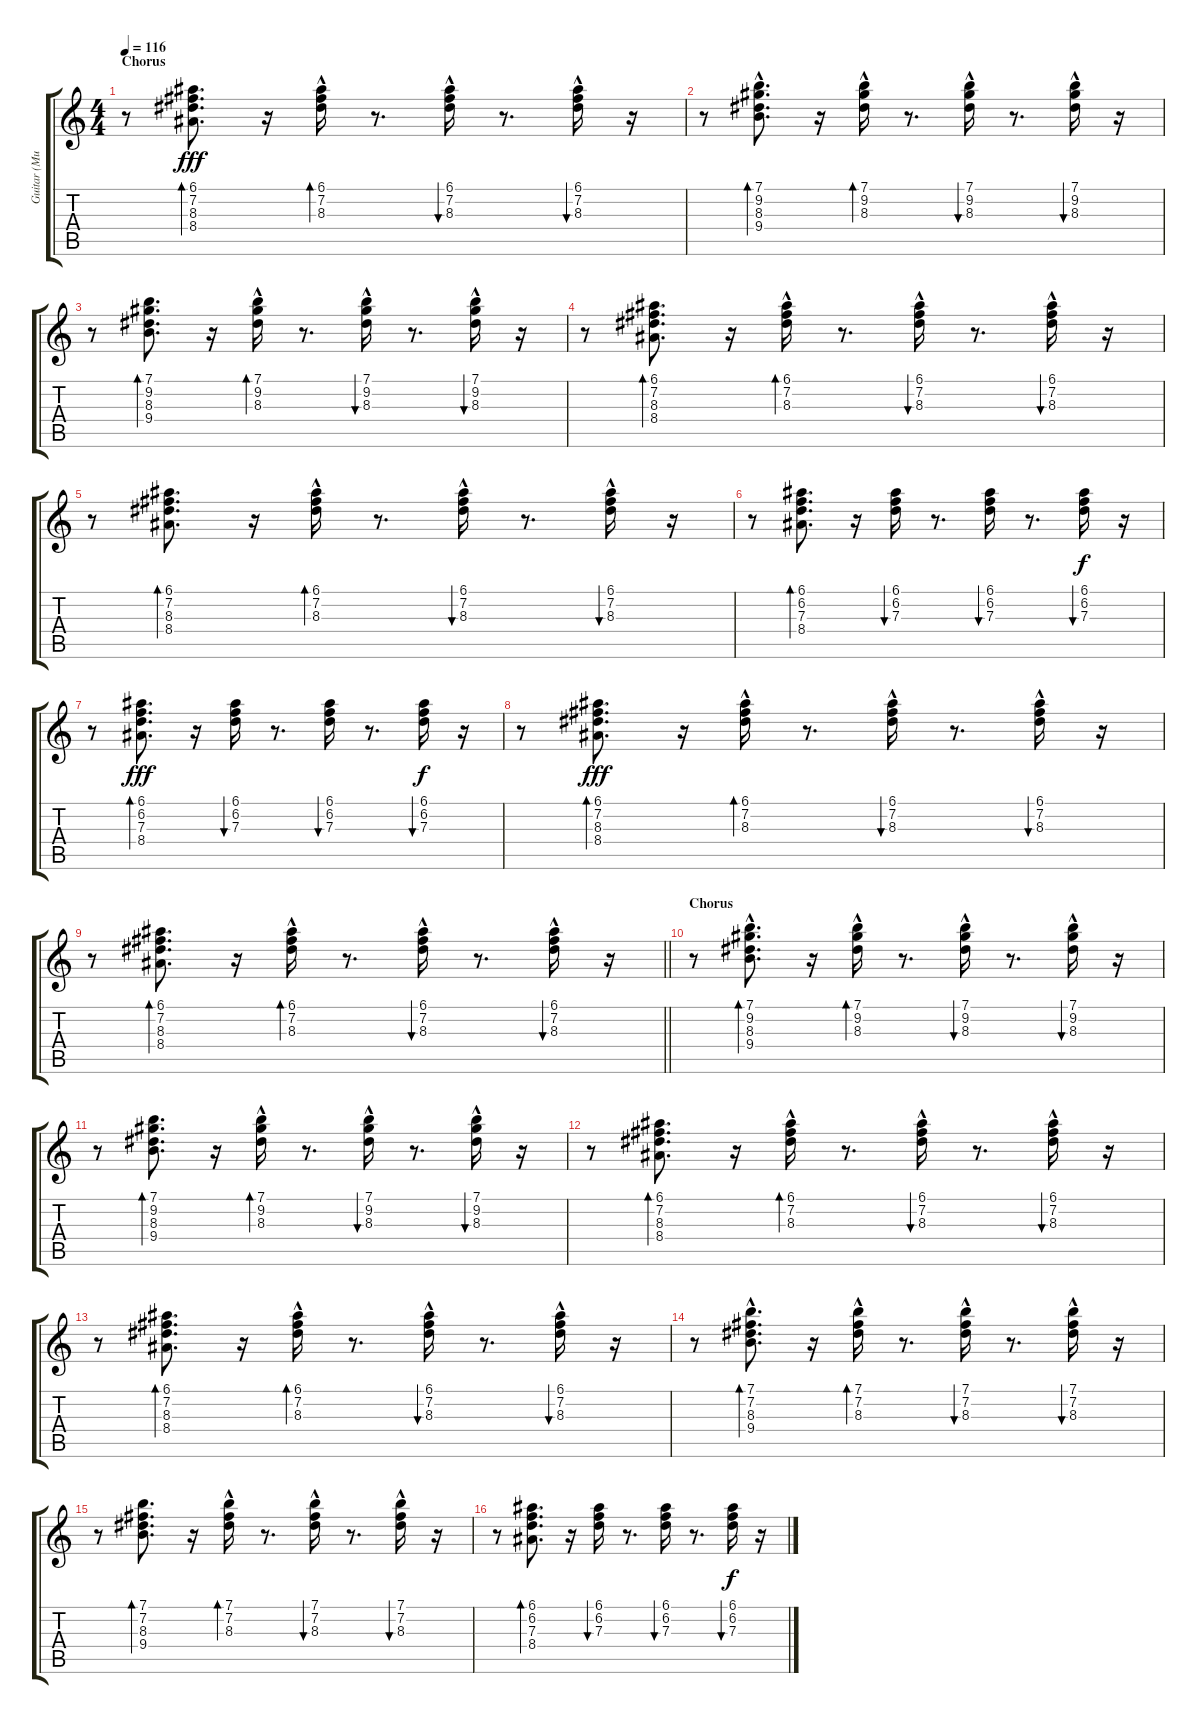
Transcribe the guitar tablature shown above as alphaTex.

\track ("Guitar (Mute)" "Guitar (Mu") {instrument electricguitarmuted}
\staff {score tabs}
\tuning (E4 B3 G3 D3 A2 E2) {hide}
\ts (4 4)
\section ("" "Chorus")
\tempo 116
\clef g2
\ks c
r.8{dy fff} (6.1 7.2 8.3 8.4).8{d bd 480} r.16 (6.1 7.2 8.3{hac}).16{bd 480} r.8{d} (6.1 7.2 8.3{hac}).16{bu 30} r.8{d} (6.1 7.2 8.3{hac}).16{bu 30} r.16 |
r.8 (7.1{hac} 9.2 8.3 9.4).8{d bd 480} r.16 (7.1{hac} 9.2 8.3).16{bd 480} r.8{d} (7.1{hac} 9.2 8.3).16{bu 30} r.8{d} (7.1{hac} 9.2 8.3).16{bu 30} r.16 |
r.8 (7.1 9.2 8.3 9.4).8{d bd 480} r.16 (7.1{hac} 9.2 8.3).16{bd 480} r.8{d} (7.1{hac} 9.2 8.3).16{bu 30} r.8{d} (7.1{hac} 9.2 8.3).16{bu 30} r.16 |
r.8 (6.1 7.2 8.3 8.4).8{d bd 480} r.16 (6.1 7.2 8.3{hac}).16{bd 480} r.8{d} (6.1 7.2 8.3{hac}).16{bu 30} r.8{d} (6.1 7.2 8.3{hac}).16{bu 30} r.16 |
r.8 (6.1 7.2 8.3 8.4).8{d bd 480} r.16 (6.1 7.2 8.3{hac}).16{bd 480} r.8{d} (6.1 7.2 8.3{hac}).16{bu 30} r.8{d} (6.1 7.2 8.3{hac}).16{bu 30} r.16 |
r.8 (6.1 6.2 7.3 8.4).8{d bd 480} r.16 (6.1 6.2 7.3).16{bu 30} r.8{d} (6.1 6.2 7.3).16{bu 30} r.8{d} (6.1 6.2 7.3).16{bu 30 dy f} r.16 |
r.8 (6.1 6.2 7.3 8.4).8{d bd 480 dy fff} r.16 (6.1 6.2 7.3).16{bu 30} r.8{d} (6.1 6.2 7.3).16{bu 30} r.8{d} (6.1 6.2 7.3).16{bu 30 dy f} r.16 |
r.8 (6.1 7.2 8.3 8.4).8{d bd 480 dy fff} r.16 (6.1 7.2 8.3{hac}).16{bd 480} r.8{d} (6.1 7.2 8.3{hac}).16{bu 30} r.8{d} (6.1 7.2 8.3{hac}).16{bu 30} r.16 |
\barLineRight lightlight
r.8 (6.1 7.2 8.3 8.4).8{d bd 480} r.16 (6.1 7.2 8.3{hac}).16{bd 480} r.8{d} (6.1 7.2 8.3{hac}).16{bu 30} r.8{d} (6.1 7.2 8.3{hac}).16{bu 30} r.16 |
\section ("" "Chorus")
r.8 (7.1{hac} 9.2 8.3 9.4).8{d bd 480} r.16 (7.1{hac} 9.2 8.3).16{bd 480} r.8{d} (7.1{hac} 9.2 8.3).16{bu 30} r.8{d} (7.1{hac} 9.2 8.3).16{bu 30} r.16 |
r.8 (7.1 9.2 8.3 9.4).8{d bd 480} r.16 (7.1{hac} 9.2 8.3).16{bd 480} r.8{d} (7.1{hac} 9.2 8.3).16{bu 30} r.8{d} (7.1{hac} 9.2 8.3).16{bu 30} r.16 |
r.8 (6.1 7.2 8.3 8.4).8{d bd 480} r.16 (6.1 7.2 8.3{hac}).16{bd 480} r.8{d} (6.1 7.2 8.3{hac}).16{bu 30} r.8{d} (6.1 7.2 8.3{hac}).16{bu 30} r.16 |
r.8 (6.1 7.2 8.3 8.4).8{d bd 480} r.16 (6.1 7.2 8.3{hac}).16{bd 480} r.8{d} (6.1 7.2 8.3{hac}).16{bu 30} r.8{d} (6.1 7.2 8.3{hac}).16{bu 30} r.16 |
r.8 (7.1{hac} 7.2 8.3 9.4).8{d bd 480} r.16 (7.1{hac} 7.2 8.3).16{bd 480} r.8{d} (7.1{hac} 7.2 8.3).16{bu 30} r.8{d} (7.1{hac} 7.2 8.3).16{bu 30} r.16 |
r.8 (7.1 7.2 8.3 9.4).8{d bd 480} r.16 (7.1{hac} 7.2 8.3).16{bd 480} r.8{d} (7.1{hac} 7.2 8.3).16{bu 30} r.8{d} (7.1{hac} 7.2 8.3).16{bu 30} r.16 |
r.8 (6.1 6.2 7.3 8.4).8{d bd 480} r.16 (6.1 6.2 7.3).16{bu 30} r.8{d} (6.1 6.2 7.3).16{bu 30} r.8{d} (6.1 6.2 7.3).16{bu 30 dy f} r.16
